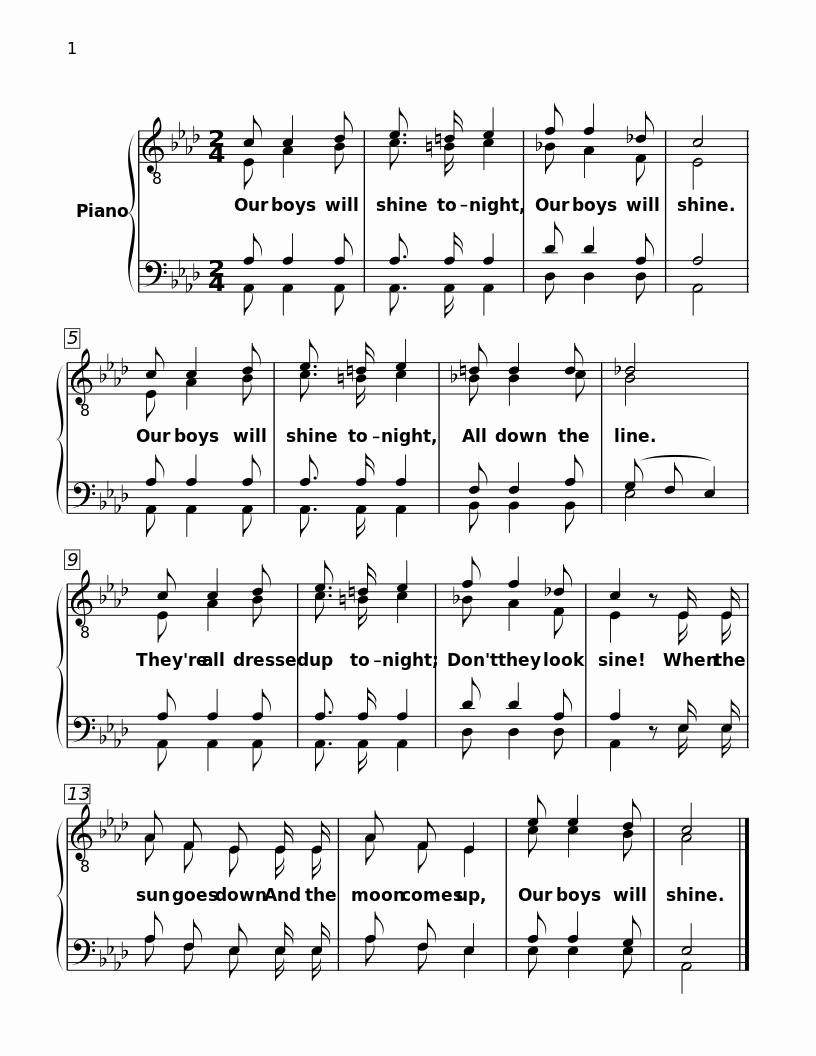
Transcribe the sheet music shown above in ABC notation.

X:1
%%score { ( 1 2 ) | ( 3 4 ) }
L:1/8
M:2/4
I:linebreak $
K:Ab
V:1 treble-8
V:2 treble-8
V:3 bass
V:4 bass
V:1
 c c2 d | e3/2 =d/ e2 | f f2 _d | c4 | c c2 d | %5
 e3/2 =d/ e2 | =d d2 d | _d4 | c c2 d |$ e3/2 =d/ e2 | %10
 f f2 _d | c2 z E/ E/ | A F E E/ E/ | A F E2 | e e2 d | %15
 c4 |] %16
V:2
 E A2 B | c3/2 =B/ c2 | _B A2 F | E4 | E A2 B | %5
 c3/2 =B/ c2 | _B B2 c | B4 | E A2 B |$ c3/2 =B/ c2 | %10
 _B A2 F | E2 z E/ E/ | A F E E/ E/ | A F E2 | c c2 B | %15
 A4 |] %16
V:3
 A, A,2 A, | A,3/2 A,/ A,2 | D D2 A, | A,4 | A, A,2 A, | %5
 A,3/2 A,/ A,2 | F, F,2 A, | (G, F, E,2) | A, A,2 A, |$ A,3/2 A,/ A,2 | %10
 D D2 A, | A,2 z E,/ E,/ | A, F, E, E,/ E,/ | A, F, E,2 | A, A,2 G, | %15
 E,4 |] %16
V:4
 A,, A,,2 A,, | A,,3/2 A,,/ A,,2 | D, D,2 D, | A,,4 | A,, A,,2 A,, | %5
 A,,3/2 A,,/ A,,2 | B,, B,,2 B,, | E,4 | A,, A,,2 A,, |$ A,,3/2 A,,/ A,,2 | %10
 D, D,2 D, | A,,2 z E,/ E,/ | A, F, E, E,/ E,/ | A, F, E,2 | E, E,2 E, | %15
 A,,4 |] %16
